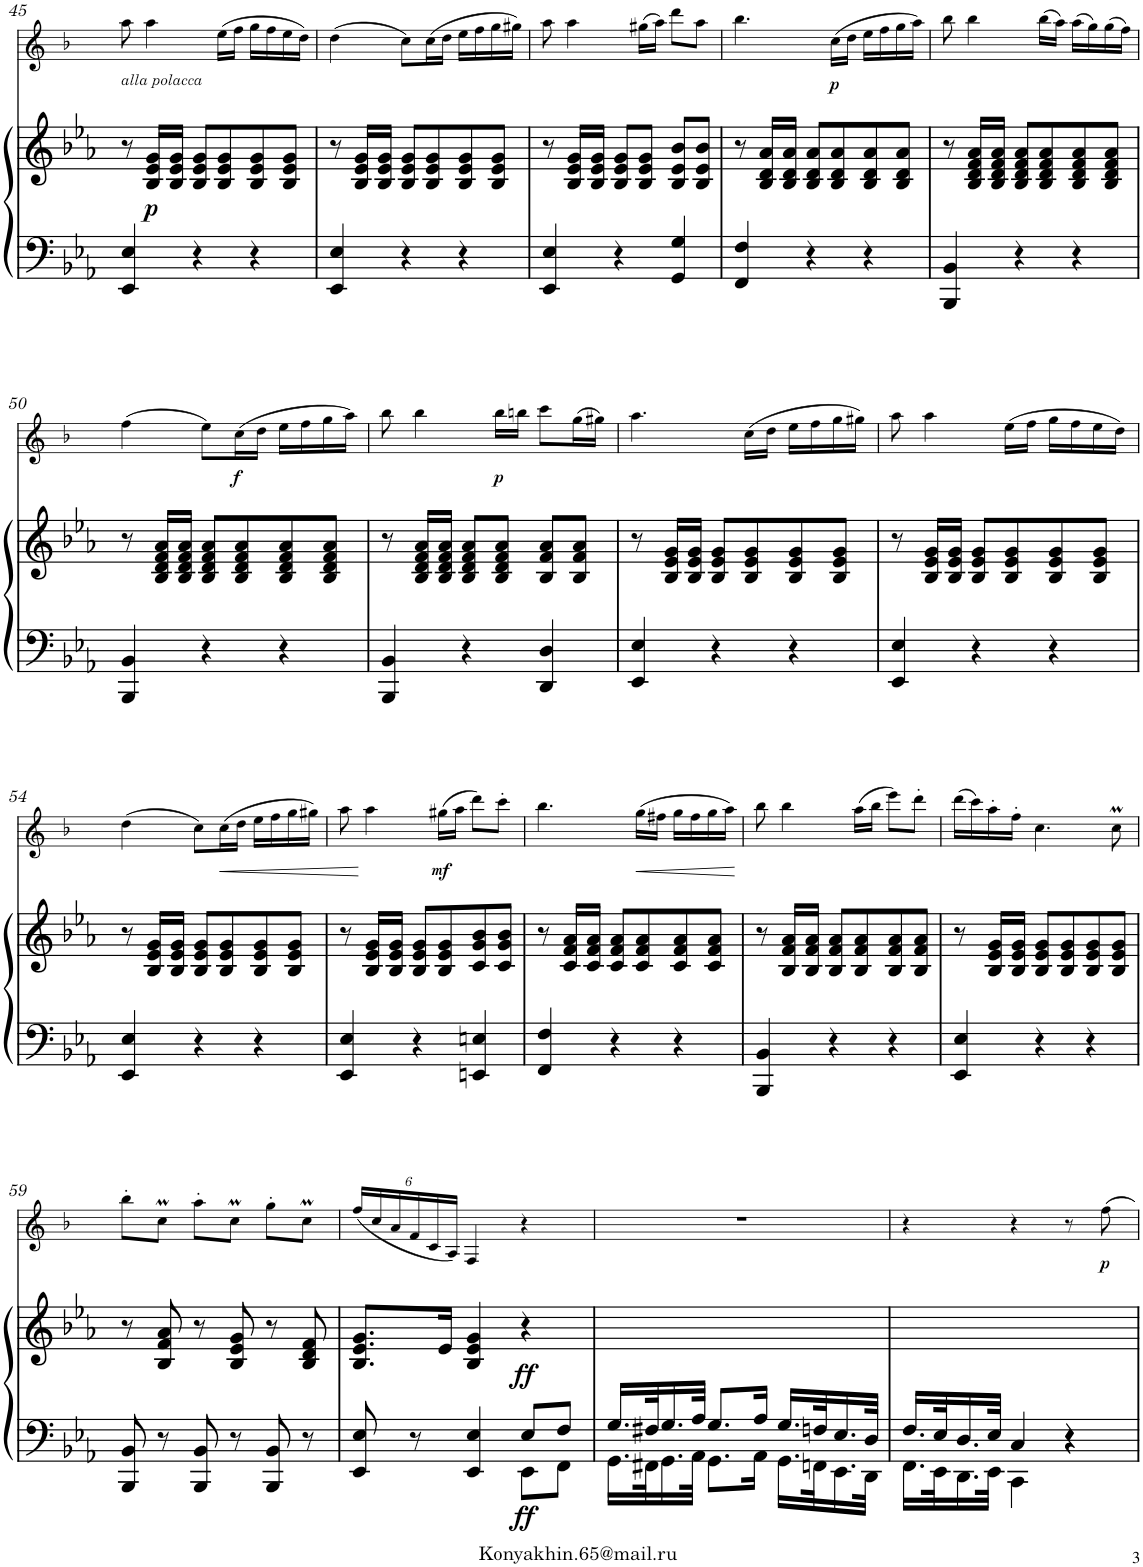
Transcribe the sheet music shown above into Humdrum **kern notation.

**kern	**kern	**dynam	**kern	**dynam
*part2	*part2	*part2	*part1	*part1
*staff3	*staff2	*staff2/3	*staff1	*staff1
*I"PIANO	*	*	*I"Clarinette in B   solo	*
*	*	*	*I'Cl	*
!!LO:PB:g=z
*clefF4	*clefG2	*	*clefG2	*
*	*	*	*Trd1c2	*
*k[b-e-a-]	*k[b-e-a-]	*	*k[b-]	*
*M3/4	*M3/4	*	*M3/4	*
=45	=45	=45	=45	=45
!	!	!	!LO:TX:b:i:t=alla polacca	!
4EE-/ 4E-/	8r	.	8aa\	.
!	!	!LO:DY:b	!	!
.	16B-/ 16e-/ 16g/LL	p	4aa\	.
.	16B-/ 16e-/ 16g/JJ	.	.	.
4r	8B-/ 8e-/ 8g/L	.	.	.
.	8B-/ 8e-/ 8g/	.	(16ee\LL	.
.	.	.	16ff\JJ	.
4r	8B-/ 8e-/ 8g/	.	16gg\LL	.
.	.	.	16ff\	.
.	8B-/ 8e-/ 8g/J	.	16ee\	.
.	.	.	16dd\JJ)	.
=46	=46	=46	=46	=46
4EE-/ 4E-/	8r	.	(4dd\	.
.	16B-/ 16e-/ 16g/LL	.	.	.
.	16B-/ 16e-/ 16g/JJ	.	.	.
4r	8B-/ 8e-/ 8g/L	.	8cc\L)	.
.	8B-/ 8e-/ 8g/	.	(16cc\L	.
.	.	.	16dd\JJ	.
4r	8B-/ 8e-/ 8g/	.	16ee\LL	.
.	.	.	16ff\	.
.	8B-/ 8e-/ 8g/J	.	16gg\	.
.	.	.	16gg#X\JJ)	.
=47	=47	=47	=47	=47
4EE-/ 4E-/	8r	.	8aa\	.
.	16B-/ 16e-/ 16g/LL	.	4aa\	.
.	16B-/ 16e-/ 16g/JJ	.	.	.
4r	8B-/ 8e-/ 8g/L	.	.	.
.	8B-/ 8e-/ 8g/J	.	(16gg#X\LL	.
.	.	.	16aa\JJ)	.
4GG/ 4G/	8B-/ 8e-/ 8b-/L	.	8ddd\L	.
.	8B-/ 8e-/ 8b-/J	.	8aa\J	.
=48	=48	=48	=48	=48
4FF/ 4F/	8r	.	4.bb-\	.
.	16B-/ 16d/ 16a-/LL	.	.	.
.	16B-/ 16d/ 16a-/JJ	.	.	.
4r	8B-/ 8d/ 8a-/L	.	.	.
!	!	!	!	!LO:DY:b
.	8B-/ 8d/ 8a-/	.	(16cc\LL	p
.	.	.	16dd\JJ	.
4r	8B-/ 8d/ 8a-/	.	16ee\LL	.
.	.	.	16ff\	.
.	8B-/ 8d/ 8a-/J	.	16gg\	.
.	.	.	16aa\JJ)	.
=49	=49	=49	=49	=49
4BBB-/ 4BB-/	8r	.	8bb-\	.
.	16B-/ 16d/ 16f/ 16a-/LL	.	4bb-\	.
.	16B-/ 16d/ 16f/ 16a-/JJ	.	.	.
4r	8B-/ 8d/ 8f/ 8a-/L	.	.	.
.	8B-/ 8d/ 8f/ 8a-/	.	(16bb-\LL	.
.	.	.	16aa\JJ)	.
4r	8B-/ 8d/ 8f/ 8a-/	.	(16aa\LL	.
.	.	.	16gg\)	.
.	8B-/ 8d/ 8f/ 8a-/J	.	(16gg\	.
.	.	.	16ff\JJ)	.
!!LO:LB:g=z
=50	=50	=50	=50	=50
4BBB-/ 4BB-/	8r	.	(4ff\	.
.	16B-/ 16d/ 16f/ 16a-/LL	.	.	.
.	16B-/ 16d/ 16f/ 16a-/JJ	.	.	.
4r	8B-/ 8d/ 8f/ 8a-/L	.	8ee\L)	.
!	!	!	!	!LO:DY:b
.	8B-/ 8d/ 8f/ 8a-/	.	(16cc\L	f
.	.	.	16dd\JJ	.
4r	8B-/ 8d/ 8f/ 8a-/	.	16ee\LL	.
.	.	.	16ff\	.
.	8B-/ 8d/ 8f/ 8a-/J	.	16gg\	.
.	.	.	16aa\JJ)	.
=51	=51	=51	=51	=51
4BBB-/ 4BB-/	8r	.	8bb-\	.
.	16B-/ 16d/ 16f/ 16a-/LL	.	4bb-\	.
.	16B-/ 16d/ 16f/ 16a-/JJ	.	.	.
4r	8B-/ 8d/ 8f/ 8a-/L	.	.	.
!	!	!	!	!LO:DY:b
.	8B-/ 8d/ 8f/ 8a-/J	.	16bb-\LL	p
.	.	.	16bbn\JJ	.
4DD/ 4D/	8B-/ 8f/ 8a-/L	.	8ccc\L	.
.	8B-/ 8f/ 8a-/J	.	(16gg\L	.
.	.	.	16gg#X\JJ)	.
=52	=52	=52	=52	=52
4EE-/ 4E-/	8r	.	4.aa\	.
.	16B-/ 16e-/ 16g/LL	.	.	.
.	16B-/ 16e-/ 16g/JJ	.	.	.
4r	8B-/ 8e-/ 8g/L	.	.	.
.	8B-/ 8e-/ 8g/	.	(16cc\LL	.
.	.	.	16dd\JJ	.
4r	8B-/ 8e-/ 8g/	.	16ee\LL	.
.	.	.	16ff\	.
.	8B-/ 8e-/ 8g/J	.	16gg\	.
.	.	.	16gg#X\JJ)	.
=53	=53	=53	=53	=53
4EE-/ 4E-/	8r	.	8aa\	.
.	16B-/ 16e-/ 16g/LL	.	4aa\	.
.	16B-/ 16e-/ 16g/JJ	.	.	.
4r	8B-/ 8e-/ 8g/L	.	.	.
.	8B-/ 8e-/ 8g/	.	(16ee\LL	.
.	.	.	16ff\JJ	.
4r	8B-/ 8e-/ 8g/	.	16gg\LL	.
.	.	.	16ff\	.
.	8B-/ 8e-/ 8g/J	.	16ee\	.
.	.	.	16dd\JJ)	.
!!LO:LB:g=z
=54	=54	=54	=54	=54
4EE-/ 4E-/	8r	.	(4dd\	.
.	16B-/ 16e-/ 16g/LL	.	.	.
.	16B-/ 16e-/ 16g/JJ	.	.	.
4r	8B-/ 8e-/ 8g/L	.	8cc\L)	.
!	!	!	!	!LO:HP:b
.	8B-/ 8e-/ 8g/	.	(16cc\L	<
.	.	.	16dd\JJ	.
4r	8B-/ 8e-/ 8g/	.	16ee\LL	.
.	.	.	16ff\	.
.	8B-/ 8e-/ 8g/J	.	16gg\	.
.	.	.	16gg#X\JJ)	.
=55	=55	=55	=55	=55
4EE-/ 4E-/	8r	.	8aa\	.
.	16B-/ 16e-/ 16g/LL	.	4aa\	[
.	16B-/ 16e-/ 16g/JJ	.	.	.
4r	8B-/ 8e-/ 8g/L	.	.	.
!	!	!	!	!LO:DY:b
.	8B-/ 8e-/ 8g/	.	(16gg#X\LL	mf
.	.	.	16aa\JJ	.
4EEn/ 4En/	8c/ 8g/ 8b-/	.	8ddd\L)	.
.	8c/ 8g/ 8b-/J	.	8ccc'\J	.
=56	=56	=56	=56	=56
4FF/ 4F/	8r	.	4.bb-\	.
.	16c/ 16f/ 16a-/LL	.	.	.
.	16c/ 16f/ 16a-/JJ	.	.	.
4r	8c/ 8f/ 8a-/L	.	.	.
!	!	!	!	!LO:HP:b
.	8c/ 8f/ 8a-/	.	(16gg\LL	<
.	.	.	16ff#X\JJ	.
4r	8c/ 8f/ 8a-/	.	16gg\LL	.
.	.	.	16ff#\	.
.	8c/ 8f/ 8a-/J	.	16gg\	.
.	.	.	16aa\JJ)	.
.	.	.	.	[
=57	=57	=57	=57	=57
4BBB-/ 4BB-/	8r	.	8bb-\	.
.	16B-/ 16f/ 16a-/LL	.	4bb-\	.
.	16B-/ 16f/ 16a-/JJ	.	.	.
4r	8B-/ 8f/ 8a-/L	.	.	.
.	8B-/ 8f/ 8a-/	.	(16aa\LL	.
.	.	.	16bb-\JJ	.
4r	8B-/ 8f/ 8a-/	.	8eee\L)	.
.	8B-/ 8f/ 8a-/J	.	8ddd'\J	.
=58	=58	=58	=58	=58
4EE-/ 4E-/	8r	.	(16ddd\LL	.
.	.	.	16ccc\)	.
.	16B-/ 16e-/ 16g/LL	.	16aa'\	.
.	16B-/ 16e-/ 16g/JJ	.	16ff'\JJ	.
4r	8B-/ 8e-/ 8g/L	.	4.cc\	.
.	8B-/ 8e-/ 8g/	.	.	.
4r	8B-/ 8e-/ 8g/	.	.	.
.	8B-/ 8e-/ 8g/J	.	8ccM\	.
!!LO:LB:g=z
=59	=59	=59	=59	=59
8BBB-/ 8BB-/	8r	.	8bb-'\L	.
8r	8B-/ 8f/ 8a-/	.	8ccM\J	.
8BBB-/ 8BB-/	8r	.	8aa'\L	.
8r	8B-/ 8e-/ 8g/	.	8ccM\J	.
8BBB-/ 8BB-/	8r	.	8gg'\L	.
8r	8B-/ 8d/ 8f/	.	8ccM\J	.
=60	=60	=60	=60	=60
*^	*	*	*	*
*	*	*	*	*Xbrackettup	*
8EE-/ 8E-/	2ryy	8.B-/ 8.e-/ 8.g/L	.	(24ff/LL	.
.	.	.	.	24cc/	.
.	.	.	.	24a/	.
8r	.	.	.	24f/	.
.	.	.	.	24c/	.
.	.	16e-/Jk	.	.	.
.	.	.	.	24A/JJ)	.
4EE-/ 4E-/	.	4B-/ 4e-/ 4g/	.	4F/	.
!	!	!	!LO:DY:b=2	!	!
!	!	!	!LO:DY:n=1:b	!	!
8E-/L	8EE-\L	4r	ff ff	4r	.
8F/J	8FF\J	.	.	.	.
=61	=61	=61	=61	=61	=61
16.G/LL	16.GG\LL	2.ryy	.	2.r	.
32F#X/K	32FF#X\K	.	.	.	.
16.G/	16.GG\	.	.	.	.
32A-/JJk	32AA-\JJk	.	.	.	.
8.G/L	8.GG\L	.	.	.	.
16A-/Jk	16AA-\Jk	.	.	.	.
16.G/LL	16.GG\LL	.	.	.	.
32Fn/K	32FFn\K	.	.	.	.
16.E-/	16.EE-\	.	.	.	.
32D/JJk	32DD\JJk	.	.	.	.
=62	=62	=62	=62	=62	=62
16.F/LL	16.FF\LL	2ryy	.	4r	.
32E-/K	32EE-\K	.	.	.	.
16.D/	16.DD\	.	.	.	.
32E-/JJk	32EE-\JJk	.	.	.	.
4C/	4CC\	.	.	4r	.
4ryy	4r	4r	.	8r	.
!	!	!	!	!	!LO:DY:b
.	.	.	.	8ff\	p
*v	*v	*	*	*	*
=	=	=	=	=
*-	*-	*-	*-	*-
